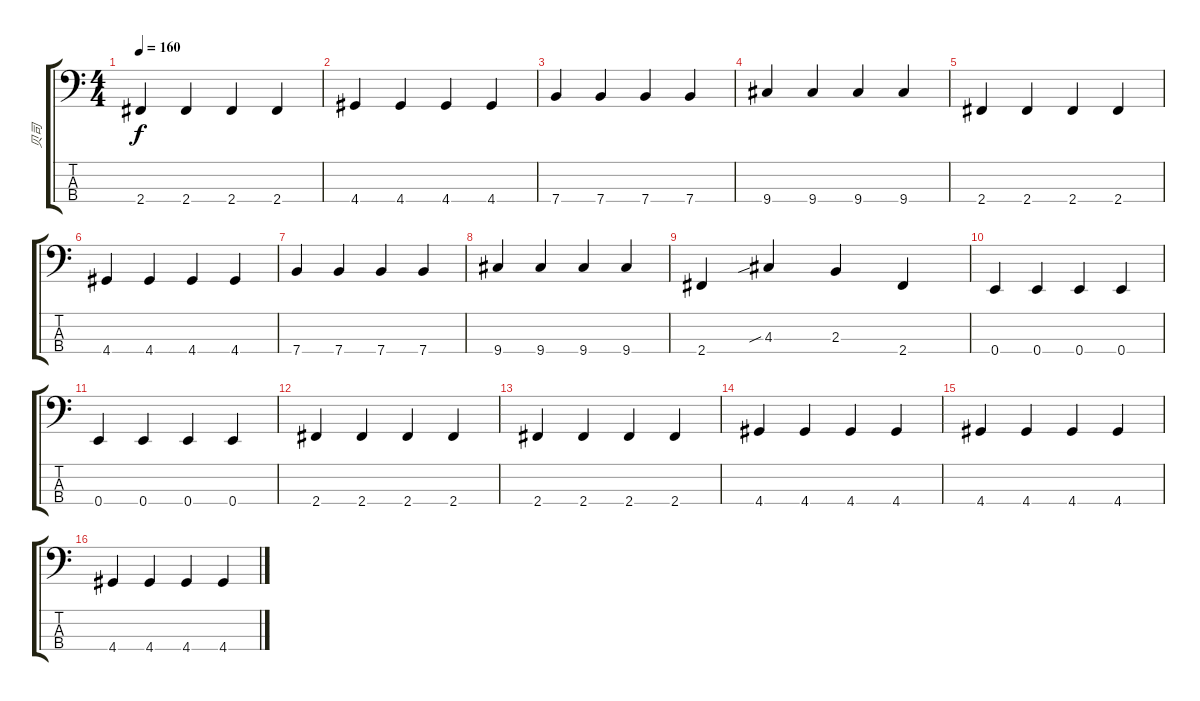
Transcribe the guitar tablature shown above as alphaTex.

\track ("贝司" "贝司") {instrument electricbassfinger}
\staff {score tabs}
\tuning (G2 D2 A1 E1) {hide}
\ts (4 4)
\tempo 160
\clef f4
\ks c
2.4.4{dy f} 2.4.4 2.4.4 2.4.4 |
4.4.4 4.4.4 4.4.4 4.4.4 |
7.4.4 7.4.4 7.4.4 7.4.4 |
9.4.4 9.4.4 9.4.4 9.4.4 |
2.4.4 2.4.4 2.4.4 2.4.4 |
4.4.4 4.4.4 4.4.4 4.4.4 |
7.4.4 7.4.4 7.4.4 7.4.4 |
9.4.4 9.4.4 9.4.4 9.4.4 |
2.4.4 4.3{sib}.4 2.3.4 2.4.4 |
0.4.4 0.4.4 0.4.4 0.4.4 |
0.4.4 0.4.4 0.4.4 0.4.4 |
2.4.4 2.4.4 2.4.4 2.4.4 |
2.4.4 2.4.4 2.4.4 2.4.4 |
4.4.4 4.4.4 4.4.4 4.4.4 |
4.4.4 4.4.4 4.4.4 4.4.4 |
4.4.4 4.4.4 4.4.4 4.4.4
